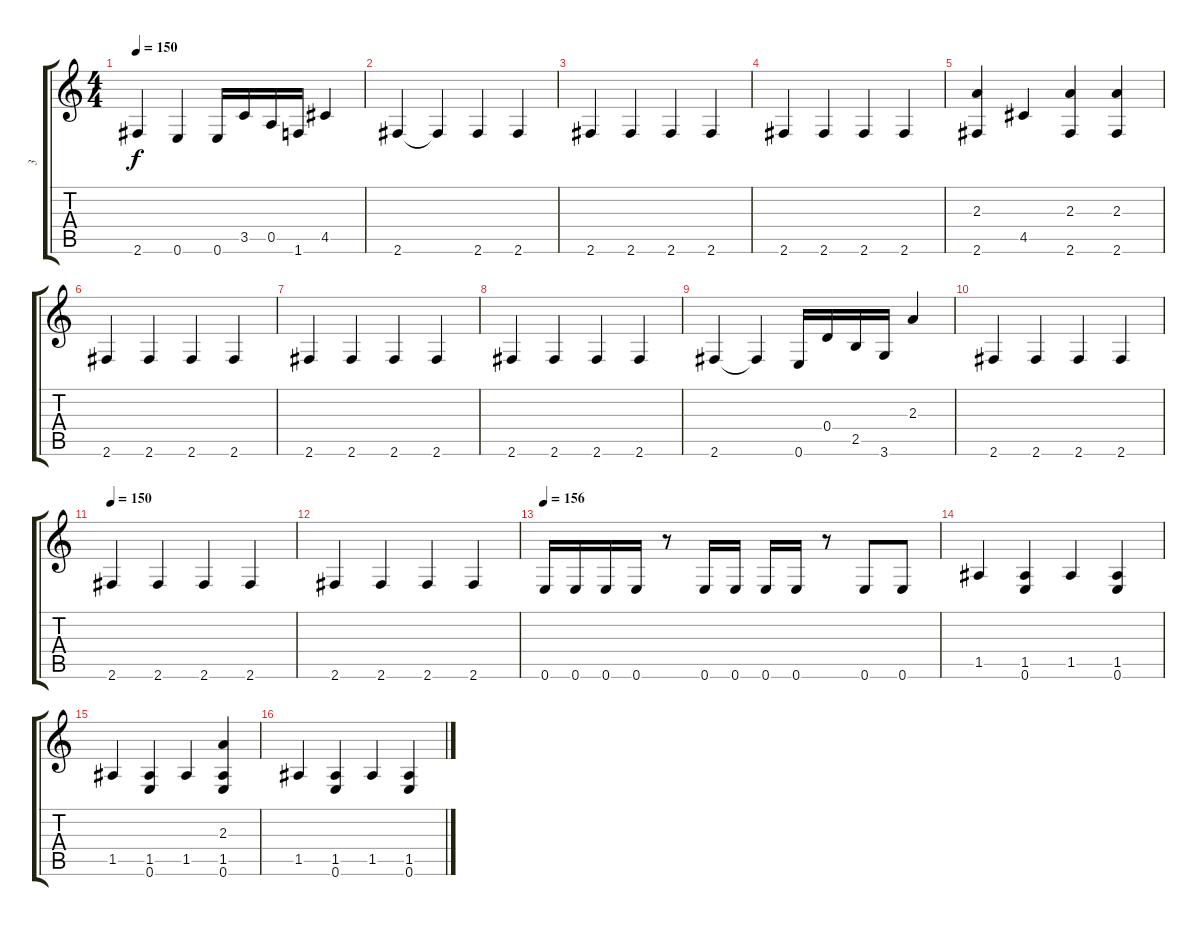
\track ("3" "3") {instrument acousticguitarnylon}
\staff {score tabs}
\tuning (E4 B3 G3 D3 A2 E2) {hide}
\ts (4 4)
\tempo 150
\clef g2
\ks c
2.6.4{dy f} 0.6.4 0.6.16 3.5.16 0.5.16 1.6.16 4.5.4 |
2.6.4 2.6{t}.4 2.6.4 2.6.4 |
2.6.4 2.6.4 2.6.4 2.6.4 |
2.6.4 2.6.4 2.6.4 2.6.4 |
(2.3 2.6).4 4.5.4 (2.3 2.6).4 (2.3 2.6).4 |
2.6.4 2.6.4 2.6.4 2.6.4 |
2.6.4 2.6.4 2.6.4 2.6.4 |
2.6.4 2.6.4 2.6.4 2.6.4 |
2.6.4 2.6{t}.4 0.6.16 0.4.16 2.5.16 3.6.16 2.3.4 |
2.6.4 2.6.4 2.6.4 2.6.4 |
\tempo 150
2.6.4 2.6.4 2.6.4 2.6.4 |
2.6.4 2.6.4 2.6.4 2.6.4 |
\tempo 156
0.6.16 0.6.16 0.6.16 0.6.16 r.8 0.6.16 0.6.16 0.6.16 0.6.16 r.8 0.6.8 0.6.8 |
1.5.4 (1.5 0.6).4 1.5.4 (1.5 0.6).4 |
1.5.4 (1.5 0.6).4 1.5.4 (2.3 1.5 0.6).4 |
1.5.4 (1.5 0.6).4 1.5.4 (1.5 0.6).4
